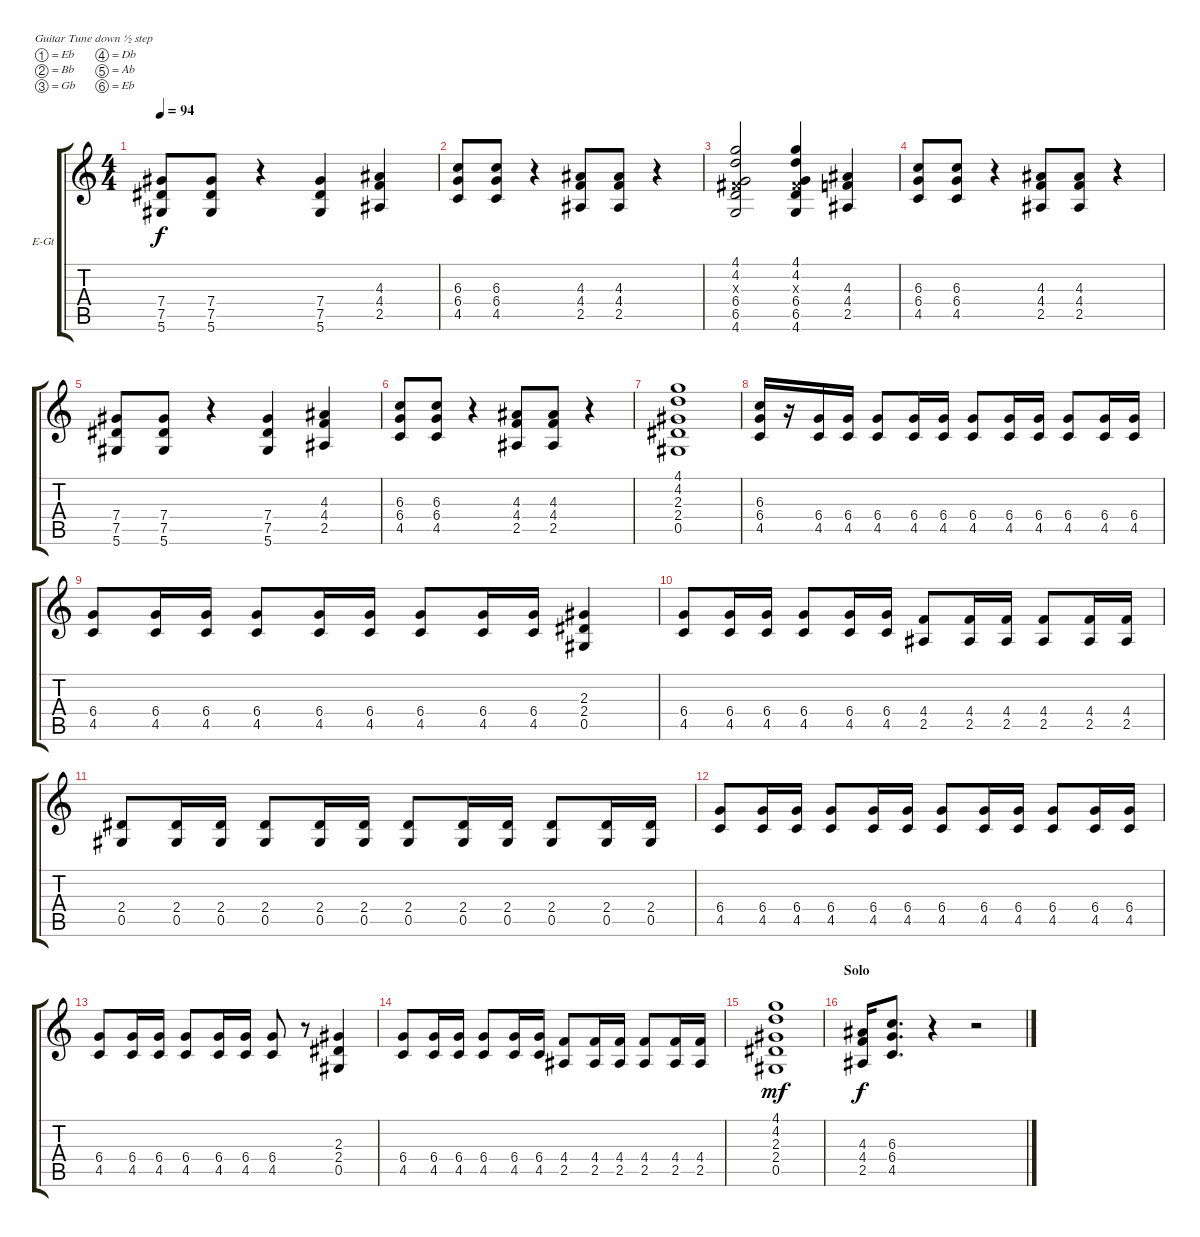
\bracketExtendMode groupsimilarinstruments
\firstSystemTrackNameOrientation horizontal
\otherSystemsTrackNameOrientation horizontal
\track ("Rhythm" "E-Gt") {instrument overdrivenguitar}
\staff {score tabs}
\tuning (Eb4 Bb3 Gb3 Db3 Ab2 Eb2)
\ts (4 4)
\tempo 94
\clef g2
\ks c
(7.4 7.5 5.6).8{dy f} (7.4 7.5 5.6).8 r.4 (7.4 7.5 5.6).4 (4.3 4.4 2.5).4 |
(6.3 6.4 4.5).8 (6.3 6.4 4.5).8 r.4 (4.3 4.4 2.5).8 (4.3 4.4 2.5).8 r.4 |
(4.1 4.2 0.3{x} 6.4 6.5 4.6).2 (4.1 4.2 0.3{x} 6.4 6.5 4.6).4 (4.3 4.4 2.5).4 |
(6.3 6.4 4.5).8 (6.3 6.4 4.5).8 r.4 (4.3 4.4 2.5).8 (4.3 4.4 2.5).8 r.4 |
(7.4 7.5 5.6).8 (7.4 7.5 5.6).8 r.4 (7.4 7.5 5.6).4 (4.3 4.4 2.5).4 |
(6.3 6.4 4.5).8 (6.3 6.4 4.5).8 r.4 (4.3 4.4 2.5).8 (4.3 4.4 2.5).8 r.4 |
(4.1 4.2 2.3 2.4 0.5).1 |
(6.3 6.4 4.5).16 r.16 (6.4 4.5).16 (6.4 4.5).16 (6.4 4.5).8 (6.4 4.5).16 (6.4 4.5).16 (6.4 4.5).8 (6.4 4.5).16 (6.4 4.5).16 (6.4 4.5).8 (6.4 4.5).16 (6.4 4.5).16 |
(6.4 4.5).8 (6.4 4.5).16 (6.4 4.5).16 (6.4 4.5).8 (6.4 4.5).16 (6.4 4.5).16 (6.4 4.5).8 (6.4 4.5).16 (6.4 4.5).16 (2.3 2.4 0.5).4 |
(6.4 4.5).8 (6.4 4.5).16 (6.4 4.5).16 (6.4 4.5).8 (6.4 4.5).16 (6.4 4.5).16 (4.4 2.5).8 (4.4 2.5).16 (4.4 2.5).16 (4.4 2.5).8 (4.4 2.5).16 (4.4 2.5).16 |
(2.4 0.5).8 (2.4 0.5).16 (2.4 0.5).16 (2.4 0.5).8 (2.4 0.5).16 (2.4 0.5).16 (2.4 0.5).8 (2.4 0.5).16 (2.4 0.5).16 (2.4 0.5).8 (2.4 0.5).16 (2.4 0.5).16 |
(6.4 4.5).8 (6.4 4.5).16 (6.4 4.5).16 (6.4 4.5).8 (6.4 4.5).16 (6.4 4.5).16 (6.4 4.5).8 (6.4 4.5).16 (6.4 4.5).16 (6.4 4.5).8 (6.4 4.5).16 (6.4 4.5).16 |
(6.4 4.5).8 (6.4 4.5).16 (6.4 4.5).16 (6.4 4.5).8 (6.4 4.5).16 (6.4 4.5).16 (6.4 4.5).8 r.8 (2.3 2.4 0.5).4 |
(6.4 4.5).8 (6.4 4.5).16 (6.4 4.5).16 (6.4 4.5).8 (6.4 4.5).16 (6.4 4.5).16 (4.4 2.5).8 (4.4 2.5).16 (4.4 2.5).16 (4.4 2.5).8 (4.4 2.5).16 (4.4 2.5).16 |
(4.1 4.2 2.3 2.4 0.5).1{dy mf} |
\section ("" "Solo")
(4.3 4.4 2.5).16{dy f} (6.3 6.4 4.5).8{d} r.4 r.2
